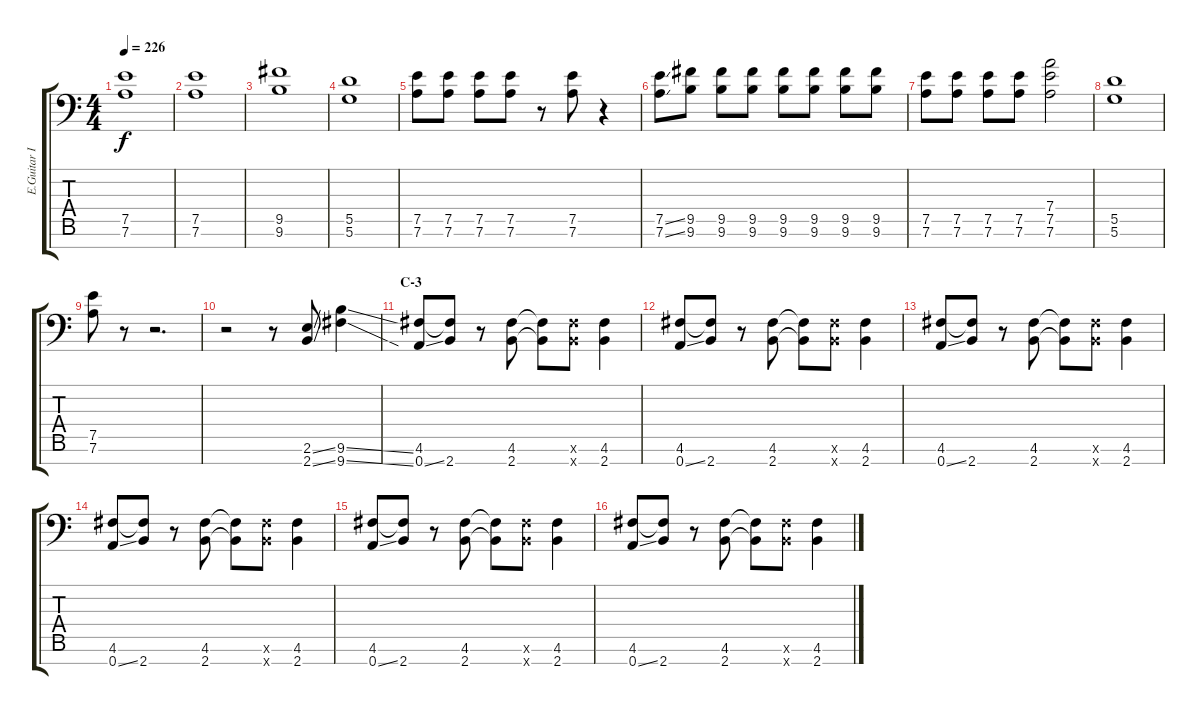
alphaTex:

\track ("E.Guitar II" "E.Guitar I") {instrument distortionguitar}
\staff {score tabs}
\tuning (E4 B3 G3 D3 A2 D2 A1) {hide}
\ts (4 4)
\tempo 226
\clef f4
\ks c
(7.5 7.6).1{dy f} |
(7.5 7.6).1 |
(9.5 9.6).1 |
(5.5 5.6).1 |
(7.5 7.6).8 (7.5 7.6).8 (7.5 7.6).8 (7.5 7.6).8 r.8 (7.5 7.6).8 r.4 |
(7.5{ss} 7.6{ss}).8 (9.5 9.6).8 (9.5 9.6).8 (9.5 9.6).8 (9.5 9.6).8 (9.5 9.6).8 (9.5 9.6).8 (9.5 9.6).8 |
(7.5 7.6).8 (7.5 7.6).8 (7.5 7.6).8 (7.5 7.6).8 (7.4 7.5 7.6).2 |
(5.5 5.6).1 |
(7.5 7.6).8 r.8 r.2{d} |
r.2 r.8 (2.6{ss} 2.7{ss}).8 (9.6{ss} 9.7{ss}).4 |
\section ("" "C-3")
(4.6 0.7{ss}).8 (4.6{t} 2.7).8 r.8 (4.6 2.7).8 (4.6{t} 2.7{t}).8 (4.6{x} 2.7{x}).8 (4.6 2.7).4 |
(4.6 0.7{ss}).8 (4.6{t} 2.7).8 r.8 (4.6 2.7).8 (4.6{t} 2.7{t}).8 (4.6{x} 2.7{x}).8 (4.6 2.7).4 |
(4.6 0.7{ss}).8 (4.6{t} 2.7).8 r.8 (4.6 2.7).8 (4.6{t} 2.7{t}).8 (4.6{x} 2.7{x}).8 (4.6 2.7).4 |
(4.6 0.7{ss}).8 (4.6{t} 2.7).8 r.8 (4.6 2.7).8 (4.6{t} 2.7{t}).8 (4.6{x} 2.7{x}).8 (4.6 2.7).4 |
(4.6 0.7{ss}).8 (4.6{t} 2.7).8 r.8 (4.6 2.7).8 (4.6{t} 2.7{t}).8 (4.6{x} 2.7{x}).8 (4.6 2.7).4 |
(4.6 0.7{ss}).8 (4.6{t} 2.7).8 r.8 (4.6 2.7).8 (4.6{t} 2.7{t}).8 (4.6{x} 2.7{x}).8 (4.6 2.7).4
